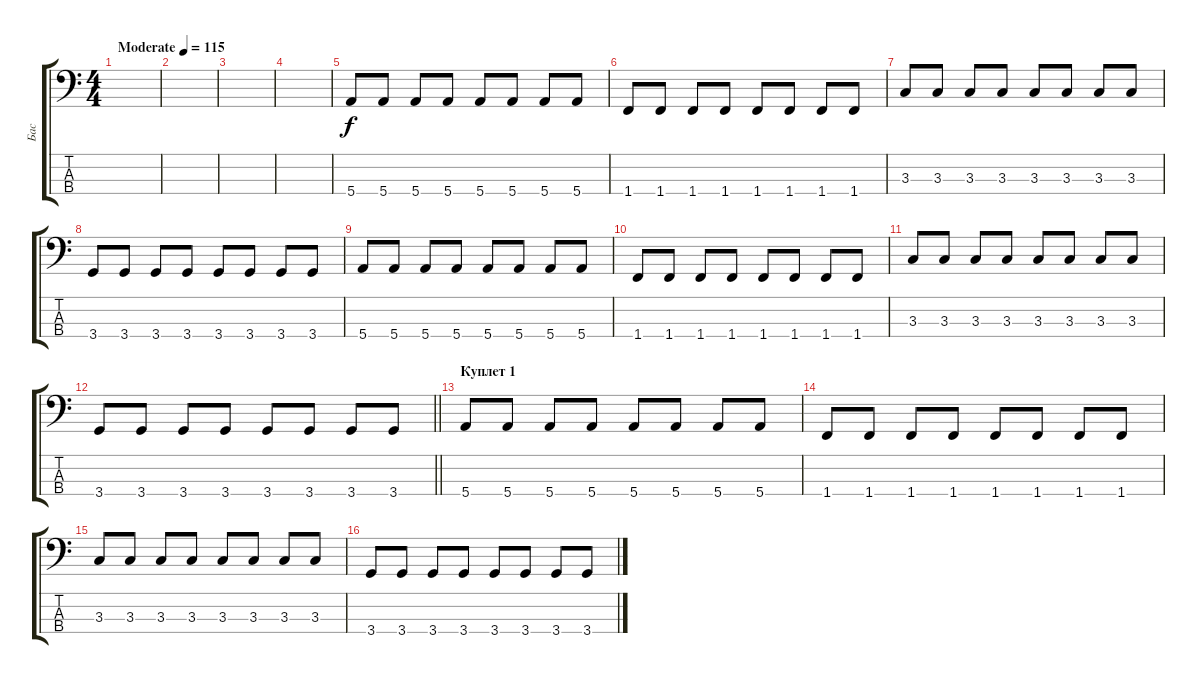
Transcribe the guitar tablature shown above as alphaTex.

\track ("Бас" "Бас") {instrument electricbassfinger}
\staff {score tabs}
\tuning (G2 D2 A1 E1) {hide}
\ts (4 4)
\tempo (115 "Moderate")
\clef f4
\ks c
|
|
|
|
5.4.8 5.4.8 5.4.8 5.4.8 5.4.8 5.4.8 5.4.8 5.4.8 |
1.4.8 1.4.8 1.4.8 1.4.8 1.4.8 1.4.8 1.4.8 1.4.8 |
3.3.8 3.3.8 3.3.8 3.3.8 3.3.8 3.3.8 3.3.8 3.3.8 |
3.4.8 3.4.8 3.4.8 3.4.8 3.4.8 3.4.8 3.4.8 3.4.8 |
5.4.8 5.4.8 5.4.8 5.4.8 5.4.8 5.4.8 5.4.8 5.4.8 |
1.4.8 1.4.8 1.4.8 1.4.8 1.4.8 1.4.8 1.4.8 1.4.8 |
3.3.8 3.3.8 3.3.8 3.3.8 3.3.8 3.3.8 3.3.8 3.3.8 |
\barLineRight lightlight
3.4.8 3.4.8 3.4.8 3.4.8 3.4.8 3.4.8 3.4.8 3.4.8 |
\section ("" "Куплет 1")
5.4.8 5.4.8 5.4.8 5.4.8 5.4.8 5.4.8 5.4.8 5.4.8 |
1.4.8 1.4.8 1.4.8 1.4.8 1.4.8 1.4.8 1.4.8 1.4.8 |
3.3.8 3.3.8 3.3.8 3.3.8 3.3.8 3.3.8 3.3.8 3.3.8 |
3.4.8 3.4.8 3.4.8 3.4.8 3.4.8 3.4.8 3.4.8 3.4.8
